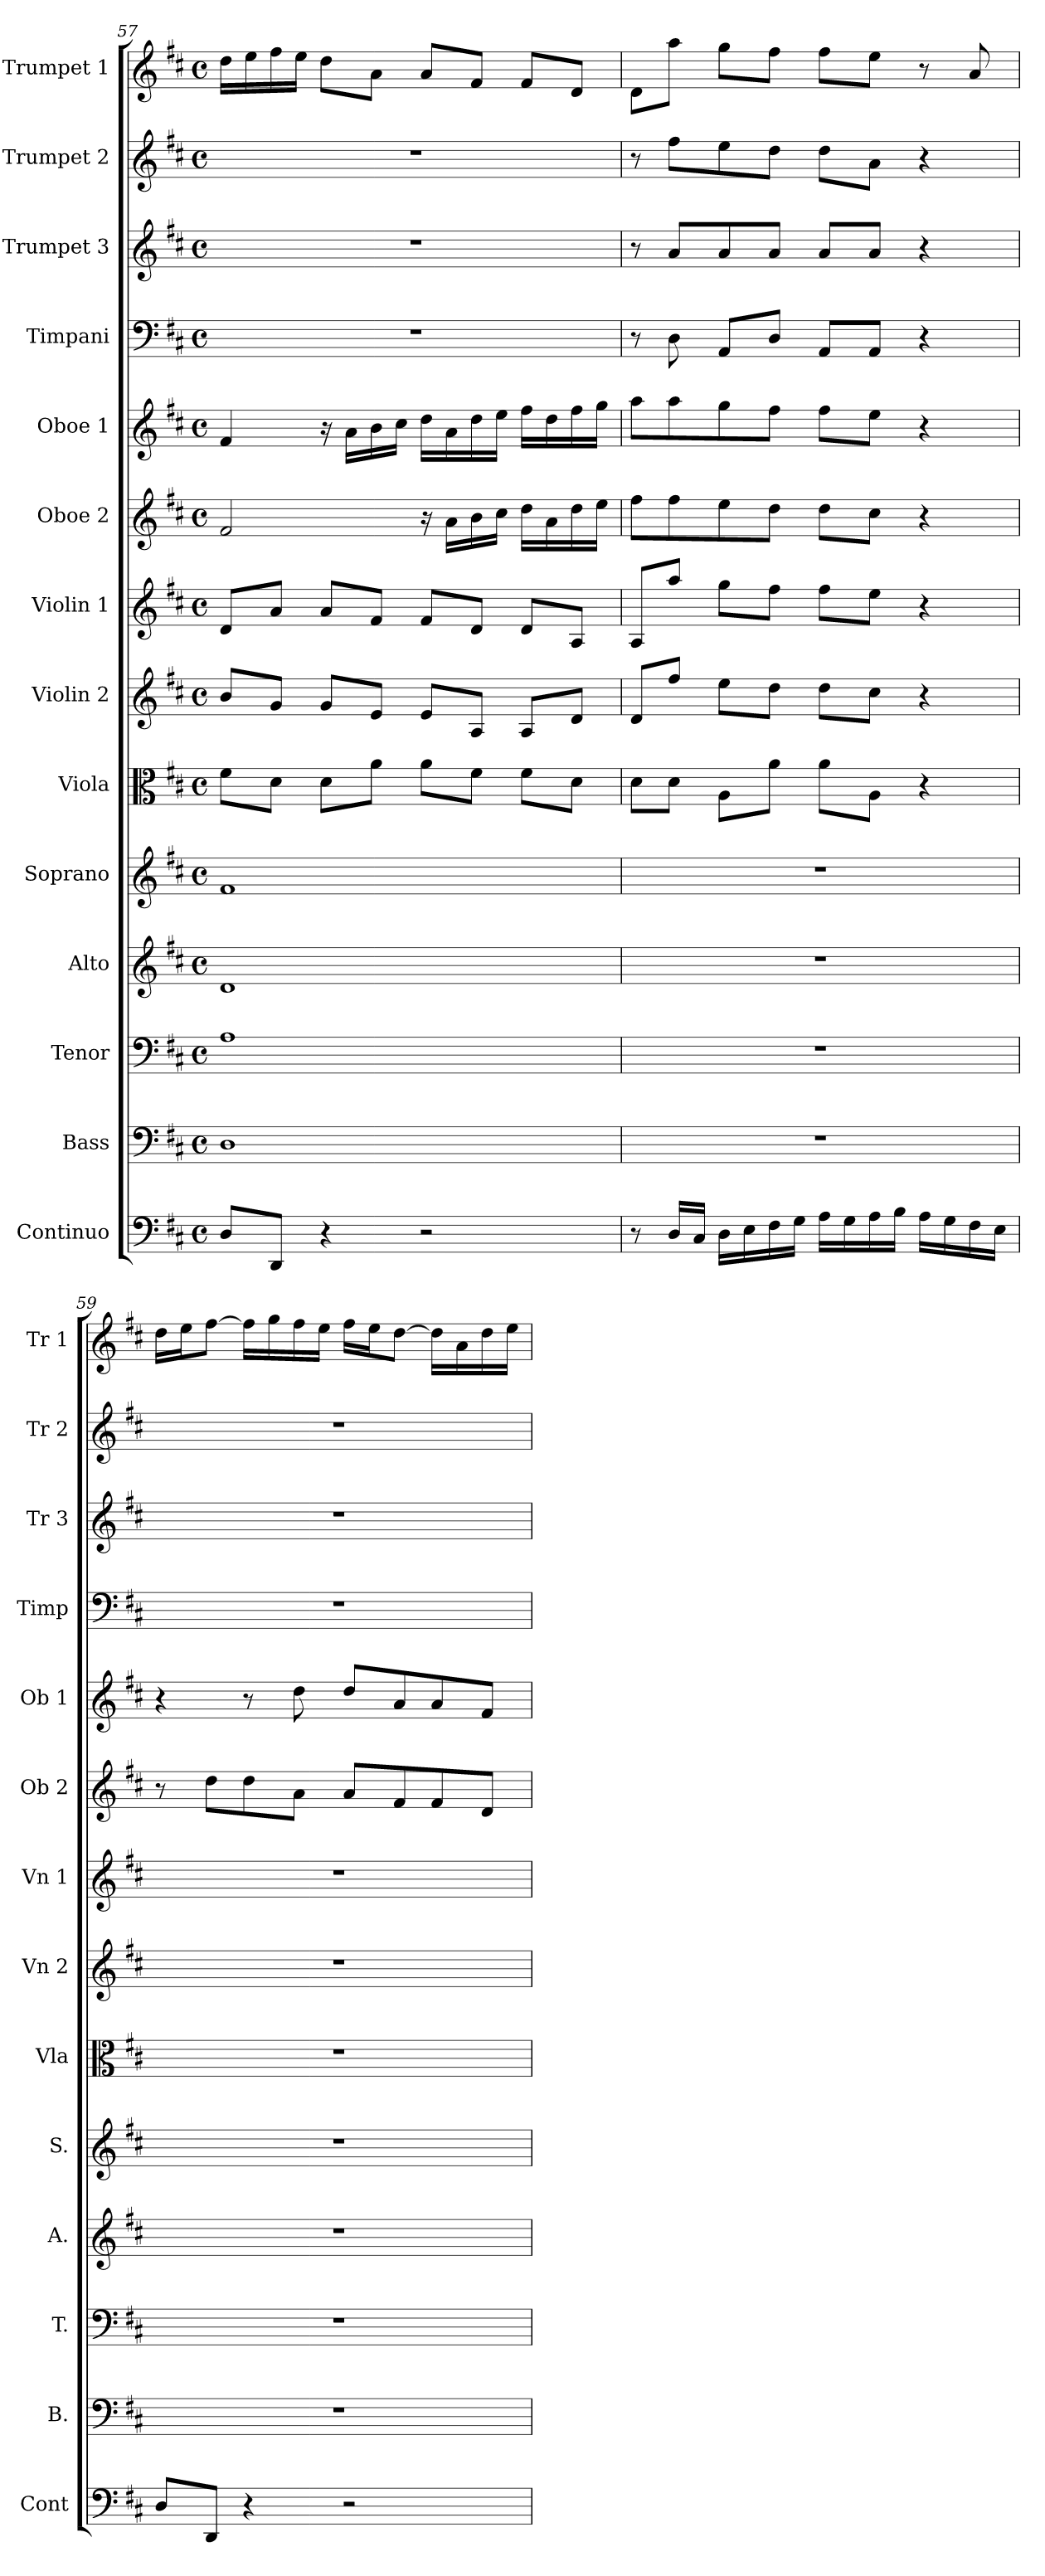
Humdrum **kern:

**kern	**kern	**kern	**kern	**kern	**kern	**kern	**kern	**kern	**kern	**kern	**kern	**kern	**kern
*part14	*part13	*part12	*part11	*part10	*part9	*part8	*part7	*part6	*part5	*part4	*part3	*part2	*part1
*staff14	*staff13	*staff12	*staff11	*staff10	*staff9	*staff8	*staff7	*staff6	*staff5	*staff4	*staff3	*staff2	*staff1
*I"Continuo	*I"Bass	*I"Tenor	*I"Alto	*I"Soprano	*I"Viola	*I"Violin 2	*I"Violin 1	*I"Oboe 2	*I"Oboe 1	*I"Timpani	*I"Trumpet 3	*I"Trumpet 2	*I"Trumpet 1
*I'Cont	*I'B.	*I'T.	*I'A.	*I'S.	*I'Vla	*I'Vn 2	*I'Vn 1	*I'Ob 2	*I'Ob 1	*I'Timp	*I'Tr 3	*I'Tr 2	*I'Tr 1
!!LO:PB:g=z
*clefF4	*clefF4	*clefF4	*clefG2	*clefG2	*clefC3	*clefG2	*clefG2	*clefG2	*clefG2	*clefF4	*clefG2	*clefG2	*clefG2
*k[f#c#]	*k[f#c#]	*k[f#c#]	*k[f#c#]	*k[f#c#]	*k[f#c#]	*k[f#c#]	*k[f#c#]	*k[f#c#]	*k[f#c#]	*k[f#c#]	*k[f#c#]	*k[f#c#]	*k[f#c#]
*D:	*D:	*D:	*D:	*D:	*D:	*D:	*D:	*D:	*D:	*D:	*D:	*D:	*D:
*M4/4	*M4/4	*M4/4	*M4/4	*M4/4	*M4/4	*M4/4	*M4/4	*M4/4	*M4/4	*M4/4	*M4/4	*M4/4	*M4/4
*met(c)	*met(c)	*met(c)	*met(c)	*met(c)	*met(c)	*met(c)	*met(c)	*met(c)	*met(c)	*met(c)	*met(c)	*met(c)	*met(c)
=57	=57	=57	=57	=57	=57	=57	=57	=57	=57	=57	=57	=57	=57
8D/L	1D	1A	1d	1f#	8f#\L	8b/L	8d/L	2f#/	4f#/	1r	1r	1r	16dd\LL
.	.	.	.	.	.	.	.	.	.	.	.	.	16ee\
8DD/J	.	.	.	.	8d\J	8g/J	8a/J	.	.	.	.	.	16ff#\
.	.	.	.	.	.	.	.	.	.	.	.	.	16ee\JJ
4r	.	.	.	.	8d\L	8g/L	8a/L	.	16r	.	.	.	8dd\L
.	.	.	.	.	.	.	.	.	16a\LL	.	.	.	.
.	.	.	.	.	8a\J	8e/J	8f#/J	.	16b\	.	.	.	8a\J
.	.	.	.	.	.	.	.	.	16cc#\JJ	.	.	.	.
2r	.	.	.	.	8a\L	8e/L	8f#/L	16r	16dd\LL	.	.	.	8a/L
.	.	.	.	.	.	.	.	16a\LL	16a\	.	.	.	.
.	.	.	.	.	8f#\J	8A/J	8d/J	16b\	16dd\	.	.	.	8f#/J
.	.	.	.	.	.	.	.	16cc#\JJ	16ee\JJ	.	.	.	.
.	.	.	.	.	8f#\L	8A/L	8d/L	16dd\LL	16ff#\LL	.	.	.	8f#/L
.	.	.	.	.	.	.	.	16a\	16dd\	.	.	.	.
.	.	.	.	.	8d\J	8d/J	8A/J	16dd\	16ff#\	.	.	.	8d/J
.	.	.	.	.	.	.	.	16ee\JJ	16gg\JJ	.	.	.	.
=58	=58	=58	=58	=58	=58	=58	=58	=58	=58	=58	=58	=58	=58
8r	1r	1r	1r	1r	8d\L	8d/L	8A/L	8ff#\L	8aa\L	8r	8r	8r	8d\L
16D/LL	.	.	.	.	8d\J	8ff#/J	8aa/J	8ff#\	8aa\	8D\	8a/L	8ff#\L	8aa\J
16C#/JJ	.	.	.	.	.	.	.	.	.	.	.	.	.
16D\LL	.	.	.	.	8A\L	8ee\L	8gg\L	8ee\	8gg\	8AA/L	8a/	8ee\	8gg\L
16E\	.	.	.	.	.	.	.	.	.	.	.	.	.
16F#\	.	.	.	.	8a\J	8dd\J	8ff#\J	8dd\J	8ff#\J	8D/J	8a/J	8dd\J	8ff#\J
16G\JJ	.	.	.	.	.	.	.	.	.	.	.	.	.
16A\LL	.	.	.	.	8a\L	8dd\L	8ff#\L	8dd\L	8ff#\L	8AA/L	8a/L	8dd\L	8ff#\L
16G\	.	.	.	.	.	.	.	.	.	.	.	.	.
16A\	.	.	.	.	8A\J	8cc#\J	8ee\J	8cc#\J	8ee\J	8AA/J	8a/J	8a\J	8ee\J
16B\JJ	.	.	.	.	.	.	.	.	.	.	.	.	.
16A\LL	.	.	.	.	4r	4r	4r	4r	4r	4r	4r	4r	8r
16G\	.	.	.	.	.	.	.	.	.	.	.	.	.
16F#\	.	.	.	.	.	.	.	.	.	.	.	.	8a/
16E\JJ	.	.	.	.	.	.	.	.	.	.	.	.	.
=59	=59	=59	=59	=59	=59	=59	=59	=59	=59	=59	=59	=59	=59
8D/L	1r	1r	1r	1r	1r	1r	1r	8r	4r	1r	1r	1r	16dd\LL
.	.	.	.	.	.	.	.	.	.	.	.	.	16ee\J
8DD/J	.	.	.	.	.	.	.	8dd\L	.	.	.	.	[8ff#\J
4r	.	.	.	.	.	.	.	8dd\	8r	.	.	.	16ff#\LL]
.	.	.	.	.	.	.	.	.	.	.	.	.	16gg\
.	.	.	.	.	.	.	.	8a\J	8dd\	.	.	.	16ff#\
.	.	.	.	.	.	.	.	.	.	.	.	.	16ee\JJ
2r	.	.	.	.	.	.	.	8a/L	8dd/L	.	.	.	16ff#\LL
.	.	.	.	.	.	.	.	.	.	.	.	.	16ee\J
.	.	.	.	.	.	.	.	8f#/	8a/	.	.	.	[8dd\J
.	.	.	.	.	.	.	.	8f#/	8a/	.	.	.	16dd\LL]
.	.	.	.	.	.	.	.	.	.	.	.	.	16a\
.	.	.	.	.	.	.	.	8d/J	8f#/J	.	.	.	16dd\
.	.	.	.	.	.	.	.	.	.	.	.	.	16ee\JJ
=	=	=	=	=	=	=	=	=	=	=	=	=	=
*-	*-	*-	*-	*-	*-	*-	*-	*-	*-	*-	*-	*-	*-
